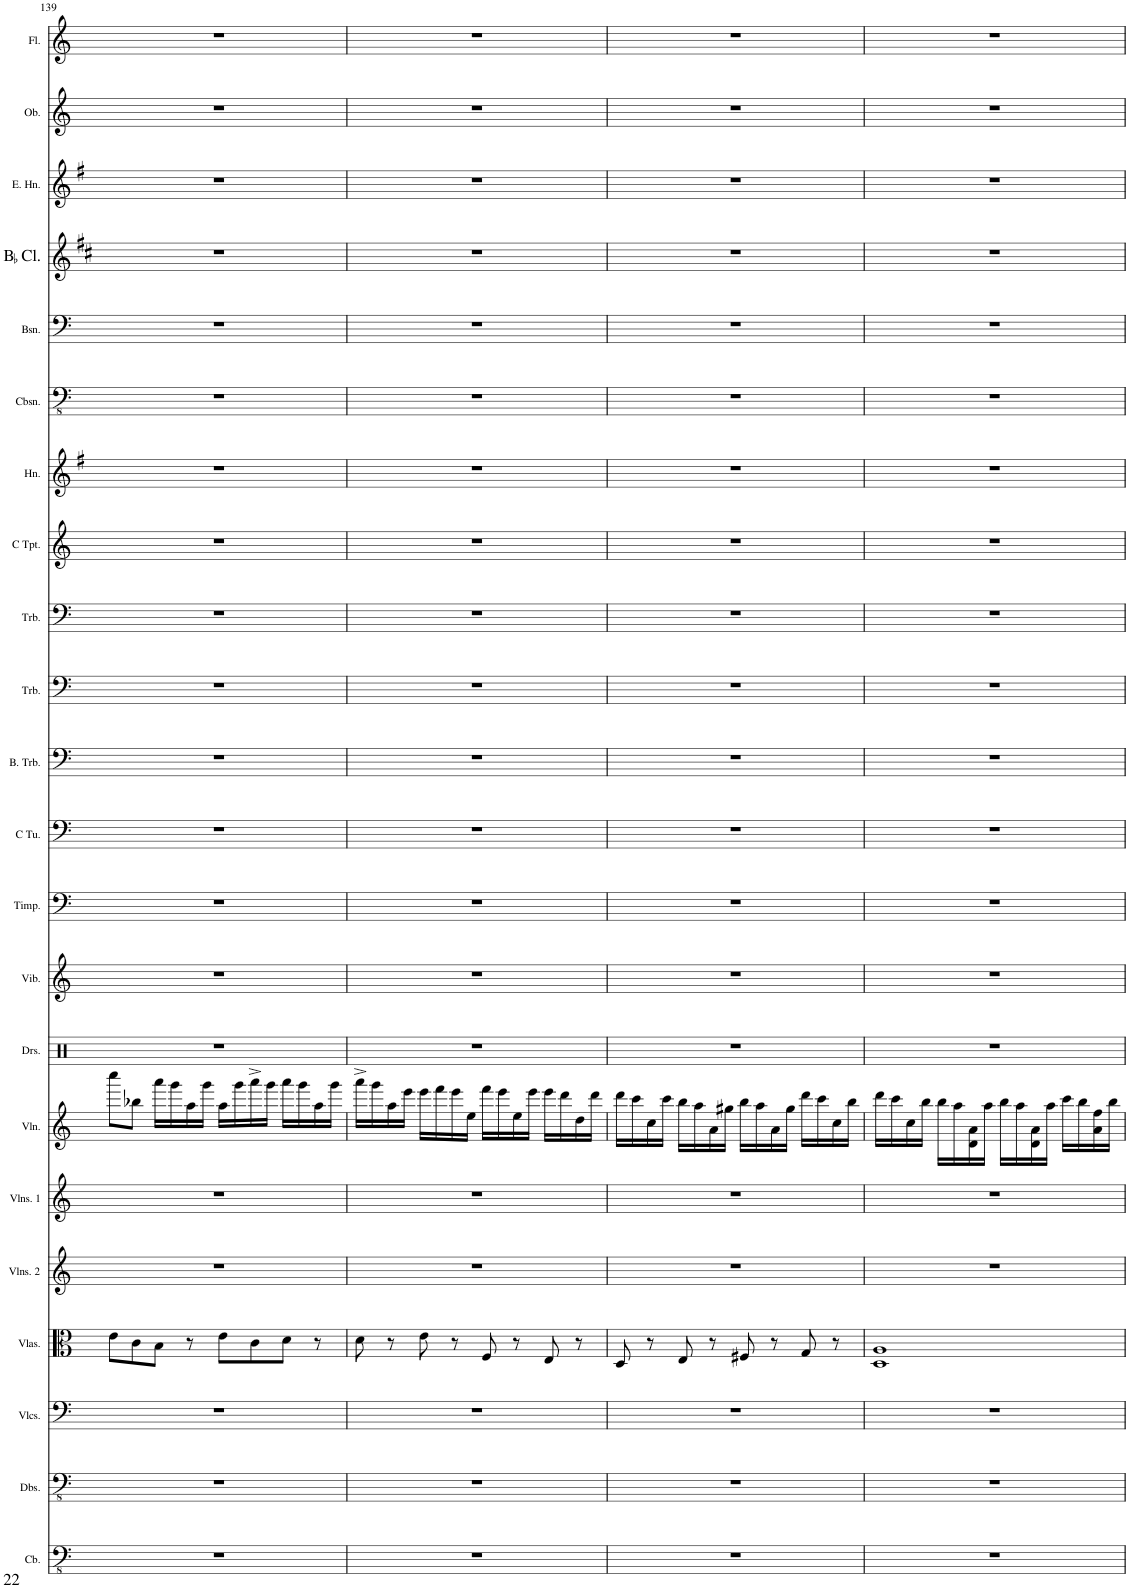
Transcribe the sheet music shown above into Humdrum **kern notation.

**kern	**kern	**kern	**kern	**kern	**kern	**kern	**kern	**kern	**kern	**kern	**kern	**kern	**kern	**kern	**kern	**kern	**kern	**kern	**kern	**kern	**kern
*part22	*part21	*part20	*part19	*part18	*part17	*part16	*part15	*part14	*part13	*part12	*part11	*part10	*part9	*part8	*part7	*part6	*part5	*part4	*part3	*part2	*part1
*staff22	*staff21	*staff20	*staff19	*staff18	*staff17	*staff16	*staff15	*staff14	*staff13	*staff12	*staff11	*staff10	*staff9	*staff8	*staff7	*staff6	*staff5	*staff4	*staff3	*staff2	*staff1
*I"Double Bass	*I"Double Basses	*I"Violoncellos	*I"Violas	*I"Violins 2	*I"Violins 1	*I"Violin	*I"Drumset	*I"Vibraphone	*I"Timpani	*I"C Tuba	*I"Bass Trombone	*I"Trombone	*I"Trombone	*I"C Trumpet	*I"Horn	*I"Contrabassoon	*I"Bassoon	*I"BaccidentalFlat Clarinet	*I"English Horn	*I"Oboe	*I"Flute
*	*I'Dbs.	*I'Vlcs.	*I'Vlas.	*I'Vlns. 2	*I'Vlns. 1	*I'Vln.	*I'Drs.	*I'Vib.	*I'Timp.	*I'C Tu.	*I'B. Trb.	*I'Trb.	*I'Trb.	*I'C Tpt.	*I'Hn.	*I'Cbsn.	*I'Bsn.	*I'BaccidentalFlat Cl.	*I'E. Hn.	*I'Ob.	*I'Fl.
!!LO:PB:g=z
*clefFv4	*clefFv4	*clefF4	*clefC3	*clefG2	*clefG2	*clefG2	*clefX	*clefG2	*clefF4	*clefF4	*clefF4	*clefF4	*clefF4	*clefG2	*clefG2	*clefFv4	*clefF4	*clefG2	*clefG2	*clefG2	*clefG2
*Trd7c12	*	*	*	*	*	*	*	*	*	*	*	*	*	*	*Trd4c7	*Trd7c12	*	*Trd1c2	*Trd4c7	*	*
*k[]	*k[]	*k[]	*k[]	*k[]	*k[]	*k[]	*k[]	*k[]	*k[]	*k[]	*k[]	*k[]	*k[]	*k[]	*k[f#]	*k[]	*k[]	*k[f#c#]	*k[f#]	*k[]	*k[]
*M4/4	*M4/4	*M4/4	*M4/4	*M4/4	*M4/4	*M5/4	*M4/4	*M4/4	*M4/4	*M4/4	*M4/4	*M4/4	*M4/4	*M4/4	*M4/4	*M4/4	*M4/4	*M4/4	*M4/4	*M4/4	*M4/4
*met(c)	*met(c)	*met(c)	*met(c)	*met(c)	*met(c)	*	*met(c)	*met(c)	*met(c)	*met(c)	*met(c)	*met(c)	*met(c)	*met(c)	*met(c)	*met(c)	*met(c)	*met(c)	*met(c)	*met(c)	*met(c)
=139	=139	=139	=139	=139	=139	=139	=139	=139	=139	=139	=139	=139	=139	=139	=139	=139	=139	=139	=139	=139	=139
1r	1r	1r	8e\L	1r	1r	8cccc\L	1r	1r	1r	1r	1r	1r	1r	1r	1r	1r	1r	1r	1r	1r	1r
.	.	.	8c\	.	.	8bb-X\J	.	.	.	.	.	.	.	.	.	.	.	.	.	.	.
.	.	.	8B\J	.	.	16aaa\LL	.	.	.	.	.	.	.	.	.	.	.	.	.	.	.
.	.	.	.	.	.	16ggg\	.	.	.	.	.	.	.	.	.	.	.	.	.	.	.
.	.	.	8r	.	.	16aa\	.	.	.	.	.	.	.	.	.	.	.	.	.	.	.
.	.	.	.	.	.	16ggg\JJ	.	.	.	.	.	.	.	.	.	.	.	.	.	.	.
.	.	.	8e\L	.	.	16aa\LL	.	.	.	.	.	.	.	.	.	.	.	.	.	.	.
.	.	.	.	.	.	16ggg\	.	.	.	.	.	.	.	.	.	.	.	.	.	.	.
.	.	.	8c\	.	.	16aaa^\	.	.	.	.	.	.	.	.	.	.	.	.	.	.	.
.	.	.	.	.	.	16ggg\JJ	.	.	.	.	.	.	.	.	.	.	.	.	.	.	.
.	.	.	8d\J	.	.	16aaa\LL	.	.	.	.	.	.	.	.	.	.	.	.	.	.	.
.	.	.	.	.	.	16ggg\	.	.	.	.	.	.	.	.	.	.	.	.	.	.	.
.	.	.	8r	.	.	16aa\	.	.	.	.	.	.	.	.	.	.	.	.	.	.	.
.	.	.	.	.	.	16ggg\JJ	.	.	.	.	.	.	.	.	.	.	.	.	.	.	.
=140	=140	=140	=140	=140	=140	=140	=140	=140	=140	=140	=140	=140	=140	=140	=140	=140	=140	=140	=140	=140	=140
1r	1r	1r	8d\	1r	1r	16aaa^\LL	1r	1r	1r	1r	1r	1r	1r	1r	1r	1r	1r	1r	1r	1r	1r
.	.	.	.	.	.	16ggg\	.	.	.	.	.	.	.	.	.	.	.	.	.	.	.
.	.	.	8r	.	.	16aa\	.	.	.	.	.	.	.	.	.	.	.	.	.	.	.
.	.	.	.	.	.	16eee\JJ	.	.	.	.	.	.	.	.	.	.	.	.	.	.	.
.	.	.	8e\	.	.	16eee\LL	.	.	.	.	.	.	.	.	.	.	.	.	.	.	.
.	.	.	.	.	.	16fff\	.	.	.	.	.	.	.	.	.	.	.	.	.	.	.
.	.	.	8r	.	.	16eee\	.	.	.	.	.	.	.	.	.	.	.	.	.	.	.
.	.	.	.	.	.	16ee\JJ	.	.	.	.	.	.	.	.	.	.	.	.	.	.	.
.	.	.	8F/	.	.	16fff\LL	.	.	.	.	.	.	.	.	.	.	.	.	.	.	.
.	.	.	.	.	.	16eee\	.	.	.	.	.	.	.	.	.	.	.	.	.	.	.
.	.	.	8r	.	.	16ee\	.	.	.	.	.	.	.	.	.	.	.	.	.	.	.
.	.	.	.	.	.	16eee\JJ	.	.	.	.	.	.	.	.	.	.	.	.	.	.	.
.	.	.	8E/	.	.	16eee\LL	.	.	.	.	.	.	.	.	.	.	.	.	.	.	.
.	.	.	.	.	.	16ddd\	.	.	.	.	.	.	.	.	.	.	.	.	.	.	.
.	.	.	8r	.	.	16dd\	.	.	.	.	.	.	.	.	.	.	.	.	.	.	.
.	.	.	.	.	.	16ddd\JJ	.	.	.	.	.	.	.	.	.	.	.	.	.	.	.
=141	=141	=141	=141	=141	=141	=141	=141	=141	=141	=141	=141	=141	=141	=141	=141	=141	=141	=141	=141	=141	=141
1r	1r	1r	8D/	1r	1r	16ddd\LL	1r	1r	1r	1r	1r	1r	1r	1r	1r	1r	1r	1r	1r	1r	1r
.	.	.	.	.	.	16ccc\	.	.	.	.	.	.	.	.	.	.	.	.	.	.	.
.	.	.	8r	.	.	16cc\	.	.	.	.	.	.	.	.	.	.	.	.	.	.	.
.	.	.	.	.	.	16ccc\JJ	.	.	.	.	.	.	.	.	.	.	.	.	.	.	.
.	.	.	8E/	.	.	16bb\LL	.	.	.	.	.	.	.	.	.	.	.	.	.	.	.
.	.	.	.	.	.	16aa\	.	.	.	.	.	.	.	.	.	.	.	.	.	.	.
.	.	.	8r	.	.	16a\	.	.	.	.	.	.	.	.	.	.	.	.	.	.	.
.	.	.	.	.	.	16gg#X\JJ	.	.	.	.	.	.	.	.	.	.	.	.	.	.	.
.	.	.	8F#X/	.	.	16bb\LL	.	.	.	.	.	.	.	.	.	.	.	.	.	.	.
.	.	.	.	.	.	16aa\	.	.	.	.	.	.	.	.	.	.	.	.	.	.	.
.	.	.	8r	.	.	16a\	.	.	.	.	.	.	.	.	.	.	.	.	.	.	.
.	.	.	.	.	.	16gg#\JJ	.	.	.	.	.	.	.	.	.	.	.	.	.	.	.
.	.	.	8G/	.	.	16ddd\LL	.	.	.	.	.	.	.	.	.	.	.	.	.	.	.
.	.	.	.	.	.	16ccc\	.	.	.	.	.	.	.	.	.	.	.	.	.	.	.
.	.	.	8r	.	.	16cc\	.	.	.	.	.	.	.	.	.	.	.	.	.	.	.
.	.	.	.	.	.	16bb\JJ	.	.	.	.	.	.	.	.	.	.	.	.	.	.	.
=142	=142	=142	=142	=142	=142	=142	=142	=142	=142	=142	=142	=142	=142	=142	=142	=142	=142	=142	=142	=142	=142
1r	1r	1r	1D 1A	1r	1r	16ddd\LL	1r	1r	1r	1r	1r	1r	1r	1r	1r	1r	1r	1r	1r	1r	1r
.	.	.	.	.	.	16ccc\	.	.	.	.	.	.	.	.	.	.	.	.	.	.	.
.	.	.	.	.	.	16cc\	.	.	.	.	.	.	.	.	.	.	.	.	.	.	.
.	.	.	.	.	.	16bb\JJ	.	.	.	.	.	.	.	.	.	.	.	.	.	.	.
.	.	.	.	.	.	16bb\LL	.	.	.	.	.	.	.	.	.	.	.	.	.	.	.
.	.	.	.	.	.	16aa\	.	.	.	.	.	.	.	.	.	.	.	.	.	.	.
.	.	.	.	.	.	16d\ 16a\	.	.	.	.	.	.	.	.	.	.	.	.	.	.	.
.	.	.	.	.	.	16aa\JJ	.	.	.	.	.	.	.	.	.	.	.	.	.	.	.
.	.	.	.	.	.	16bb\LL	.	.	.	.	.	.	.	.	.	.	.	.	.	.	.
.	.	.	.	.	.	16aa\	.	.	.	.	.	.	.	.	.	.	.	.	.	.	.
.	.	.	.	.	.	16d\ 16a\	.	.	.	.	.	.	.	.	.	.	.	.	.	.	.
.	.	.	.	.	.	16aa\JJ	.	.	.	.	.	.	.	.	.	.	.	.	.	.	.
.	.	.	.	.	.	16ccc\LL	.	.	.	.	.	.	.	.	.	.	.	.	.	.	.
.	.	.	.	.	.	16bb\	.	.	.	.	.	.	.	.	.	.	.	.	.	.	.
.	.	.	.	.	.	16a\ 16ff\	.	.	.	.	.	.	.	.	.	.	.	.	.	.	.
.	.	.	.	.	.	16bb\JJ	.	.	.	.	.	.	.	.	.	.	.	.	.	.	.
=	=	=	=	=	=	=	=	=	=	=	=	=	=	=	=	=	=	=	=	=	=
*-	*-	*-	*-	*-	*-	*-	*-	*-	*-	*-	*-	*-	*-	*-	*-	*-	*-	*-	*-	*-	*-
